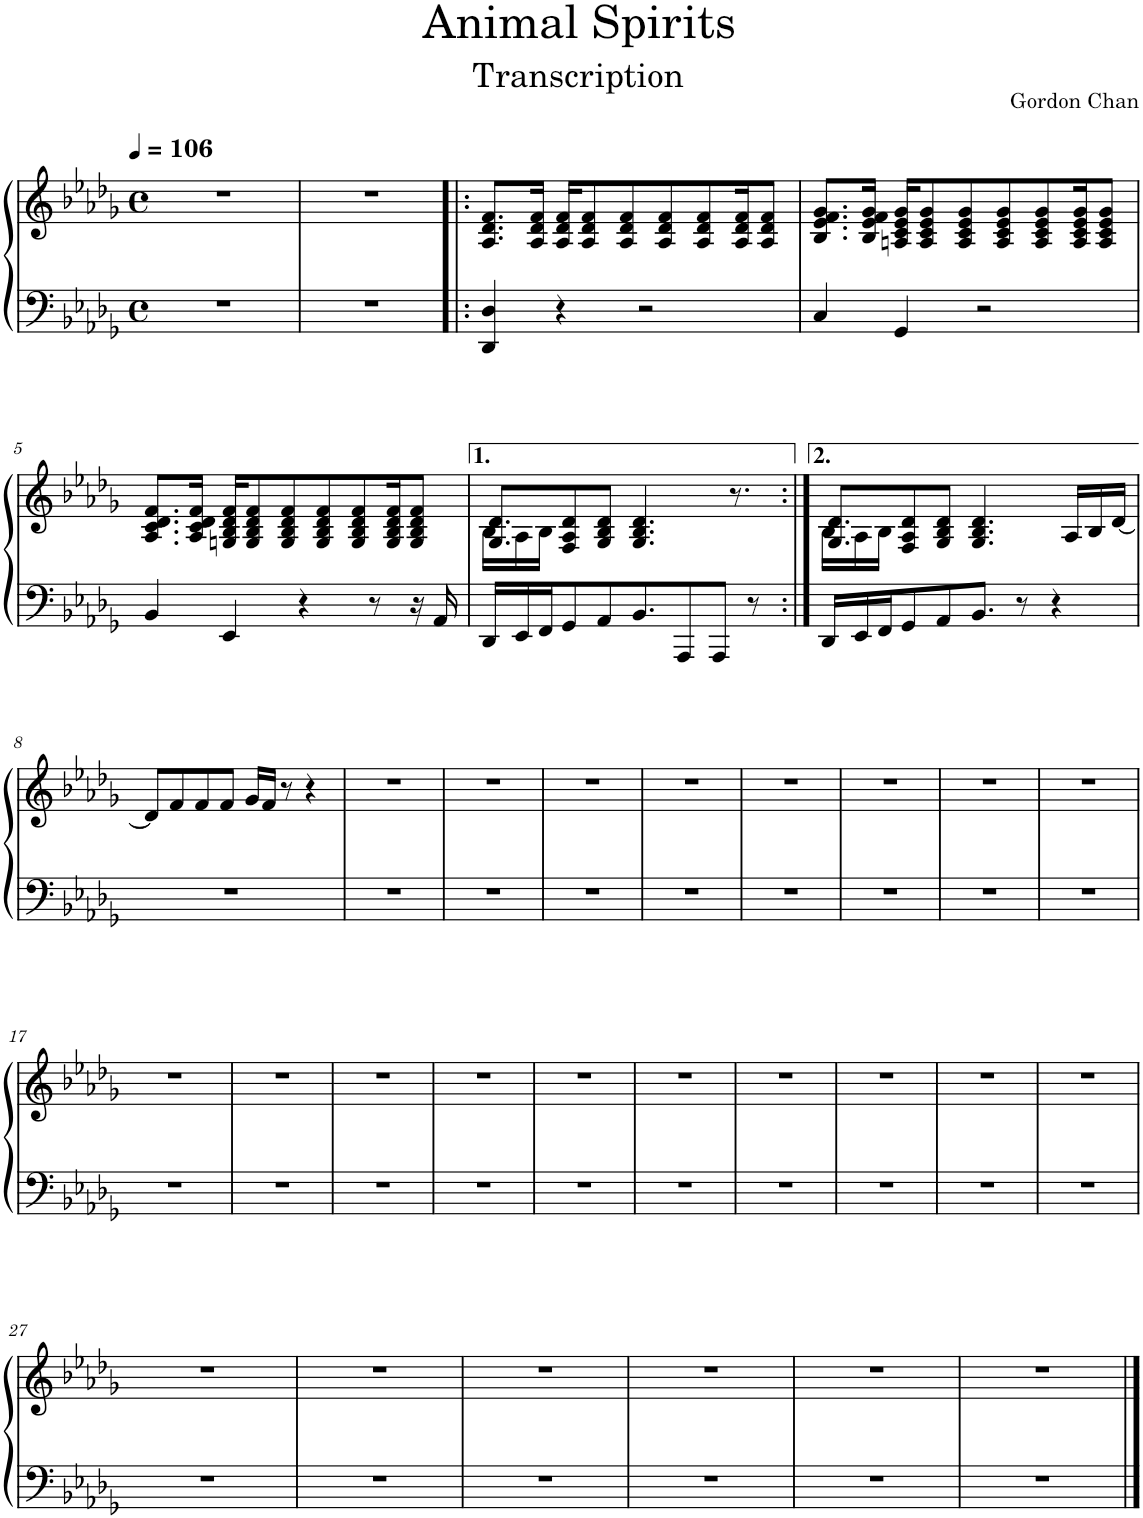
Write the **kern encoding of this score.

**kern	**kern
*part1	*part1
*staff2	*staff1
*I"Honky Tonk Piano	*
*I'Hnk. Pno.	*
*clefF4	*clefG2
*k[b-e-a-d-g-]	*k[b-e-a-d-g-]
*M4/4	*M4/4
*met(c)	*met(c)
*MM106	*MM106
=1	=1
1r	1r
=2	=2
1r	1r
=3!|:	=3!|:
4DD-/ 4D-/	8.A-/ 8.d-/ 8.f/L
.	16A-/ 16d-/ 16f/Jk
4r	16A-/ 16d-/ 16f/KL
.	8A-/ 8d-/ 8f/
.	8A-/ 8d-/ 8f/
2r	.
.	8A-/ 8d-/ 8f/
.	8A-/ 8d-/ 8f/
.	16A-/ 16d-/ 16f/K
.	8A-/ 8d-/ 8f/J
=4	=4
4C/	8.B-/ 8.e-/ 8.f/ 8.g-/L
.	16B-/ 16e-/ 16f/ 16g-/Jk
4GG-/	16An/ 16c/ 16e-/ 16g-/KL
.	8A/ 8c/ 8e-/ 8g-/
.	8A/ 8c/ 8e-/ 8g-/
2r	.
.	8A/ 8c/ 8e-/ 8g-/
.	8A/ 8c/ 8e-/ 8g-/
.	16A/ 16c/ 16e-/ 16g-/K
.	8A/ 8c/ 8e-/ 8g-/J
!!LO:LB:g=z
=5	=5
4BB-/	8.A-/ 8.c/ 8.d-/ 8.f/L
.	16A-/ 16c/ 16d-/ 16f/Jk
4EE-/	16Gn/ 16B-/ 16d-/ 16f/KL
.	8G/ 8B-/ 8d-/ 8f/
.	8G/ 8B-/ 8d-/ 8f/
4r	.
.	8G/ 8B-/ 8d-/ 8f/
.	8G/ 8B-/ 8d-/ 8f/
8r	.
.	16G/ 16B-/ 16d-/ 16f/K
16r	8G/ 8B-/ 8d-/ 8f/J
16AA-/	.
=6	=6
*	*^
16DD-/LL	8.G-/ 8.d-/L	16B-\LL
16EE-/	.	16A-\
16FF/J	.	16B-\JJ
8GG-/	8F/ 8A-/ 8d-/	2ryy
8AA-/	8G-/ 8B-/ 8d-/J	.
8.BB-/	4.G-/ 4.B-/ 4.d-/	.
8AAA-/	.	.
.	.	4ryy
8AAA-/J	.	.
.	8.r	.
8r	.	.
.	.	16ryy
=7:|!	=7:|!	=7:|!
16DD-/LL	8.G-/ 8.d-/L	16B-\LL
16EE-/	.	16A-\
16FF/J	.	16B-\JJ
8GG-/	8F/ 8A-/ 8d-/	2ryy
8AA-/	8G-/ 8B-/ 8d-/J	.
8.BB-/J	4.G-/ 4.B-/ 4.d-/	.
8r	.	.
.	.	4ryy
4r	.	.
.	16A-/LL	.
.	16B-/	.
.	[16d-/JJ	16ryy
*	*v	*v
!!LO:LB:g=z
=8	=8
1r	8d-/L]
.	8f/
.	8f/
.	8f/J
.	16g-/LL
.	16f/JJ
.	8r
.	4r
=9	=9
1r	1r
=10	=10
1r	1r
=11	=11
1r	1r
=12	=12
1r	1r
=13	=13
1r	1r
=14	=14
1r	1r
=15	=15
1r	1r
=16	=16
1r	1r
!!LO:LB:g=z
=17	=17
1r	1r
=18	=18
1r	1r
=19	=19
1r	1r
=20	=20
1r	1r
=21	=21
1r	1r
=22	=22
1r	1r
=23	=23
1r	1r
=24	=24
1r	1r
=25	=25
1r	1r
=26	=26
1r	1r
!!LO:LB:g=z
=27	=27
1r	1r
=28	=28
1r	1r
=29	=29
1r	1r
=30	=30
1r	1r
=31	=31
1r	1r
=32	=32
1r	1r
==	==
*-	*-
